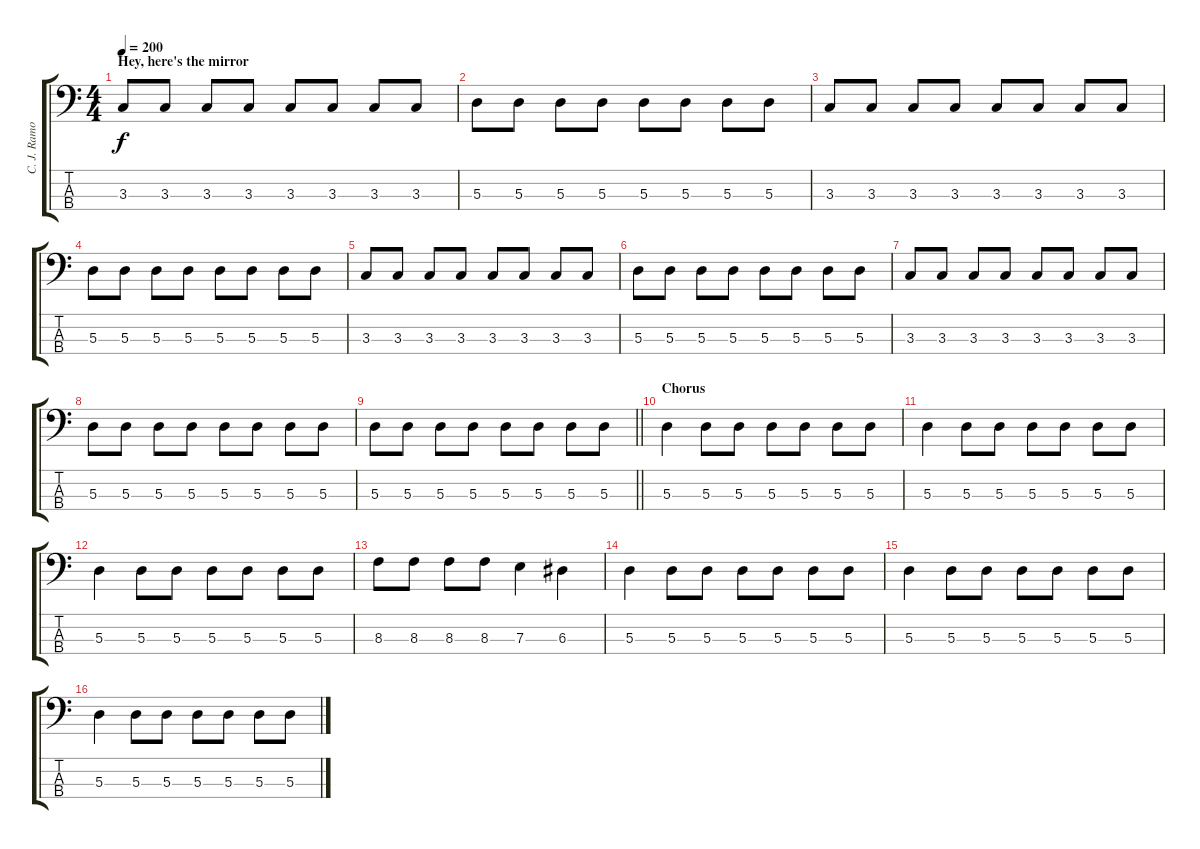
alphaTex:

\track ("C. J. Ramone" "C. J. Ramo") {instrument electricbasspick}
\staff {score tabs}
\tuning (G2 D2 A1 E1) {hide}
\ts (4 4)
\section ("" "Hey, here's the mirror")
\tempo 200
\clef f4
\ks c
3.3.8{dy f} 3.3.8 3.3.8 3.3.8 3.3.8 3.3.8 3.3.8 3.3.8 |
5.3.8 5.3.8 5.3.8 5.3.8 5.3.8 5.3.8 5.3.8 5.3.8 |
3.3.8 3.3.8 3.3.8 3.3.8 3.3.8 3.3.8 3.3.8 3.3.8 |
5.3.8 5.3.8 5.3.8 5.3.8 5.3.8 5.3.8 5.3.8 5.3.8 |
3.3.8 3.3.8 3.3.8 3.3.8 3.3.8 3.3.8 3.3.8 3.3.8 |
5.3.8 5.3.8 5.3.8 5.3.8 5.3.8 5.3.8 5.3.8 5.3.8 |
3.3.8 3.3.8 3.3.8 3.3.8 3.3.8 3.3.8 3.3.8 3.3.8 |
5.3.8 5.3.8 5.3.8 5.3.8 5.3.8 5.3.8 5.3.8 5.3.8 |
\barLineRight lightlight
5.3.8 5.3.8 5.3.8 5.3.8 5.3.8 5.3.8 5.3.8 5.3.8 |
\section ("" "Chorus")
5.3.4 5.3.8 5.3.8 5.3.8 5.3.8 5.3.8 5.3.8 |
5.3.4 5.3.8 5.3.8 5.3.8 5.3.8 5.3.8 5.3.8 |
5.3.4 5.3.8 5.3.8 5.3.8 5.3.8 5.3.8 5.3.8 |
8.3.8 8.3.8 8.3.8 8.3.8 7.3.4 6.3.4 |
5.3.4 5.3.8 5.3.8 5.3.8 5.3.8 5.3.8 5.3.8 |
5.3.4 5.3.8 5.3.8 5.3.8 5.3.8 5.3.8 5.3.8 |
5.3.4 5.3.8 5.3.8 5.3.8 5.3.8 5.3.8 5.3.8
